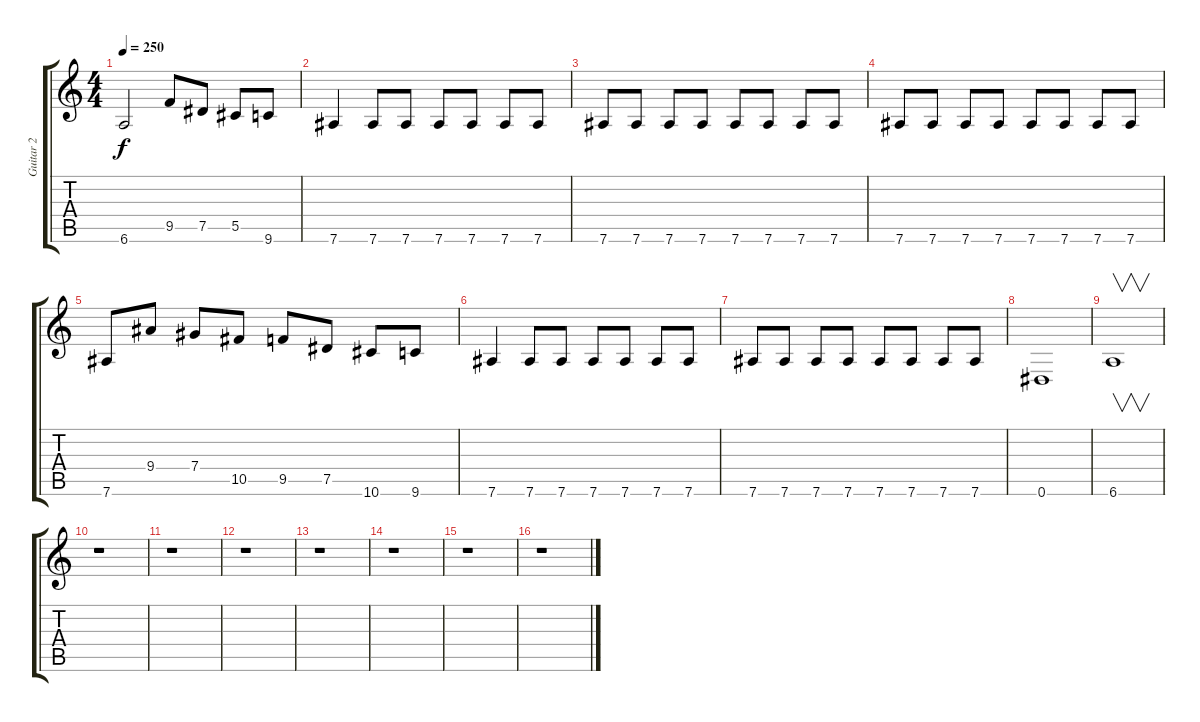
\track ("Guitar 2" "Guitar 2") {instrument overdrivenguitar}
\staff {score tabs}
\tuning (Eb4 Bb3 Gb3 Db3 Ab2 Eb2) {hide}
\ts (4 4)
\tempo 250
\clef g2
\ks c
6.6.2{dy f} 9.5.8 7.5.8 5.5.8 9.6.8 |
7.6.4 7.6.8 7.6.8 7.6.8 7.6.8 7.6.8 7.6.8 |
7.6.8 7.6.8 7.6.8 7.6.8 7.6.8 7.6.8 7.6.8 7.6.8 |
7.6.8 7.6.8 7.6.8 7.6.8 7.6.8 7.6.8 7.6.8 7.6.8 |
7.6.8 9.4.8 7.4.8 10.5.8 9.5.8 7.5.8 10.6.8 9.6.8 |
7.6.4 7.6.8 7.6.8 7.6.8 7.6.8 7.6.8 7.6.8 |
7.6.8 7.6.8 7.6.8 7.6.8 7.6.8 7.6.8 7.6.8 7.6.8 |
0.6.1 |
6.6.1{v} |
r.1 |
r.1 |
r.1 |
r.1 |
r.1 |
r.1 |
r.1
